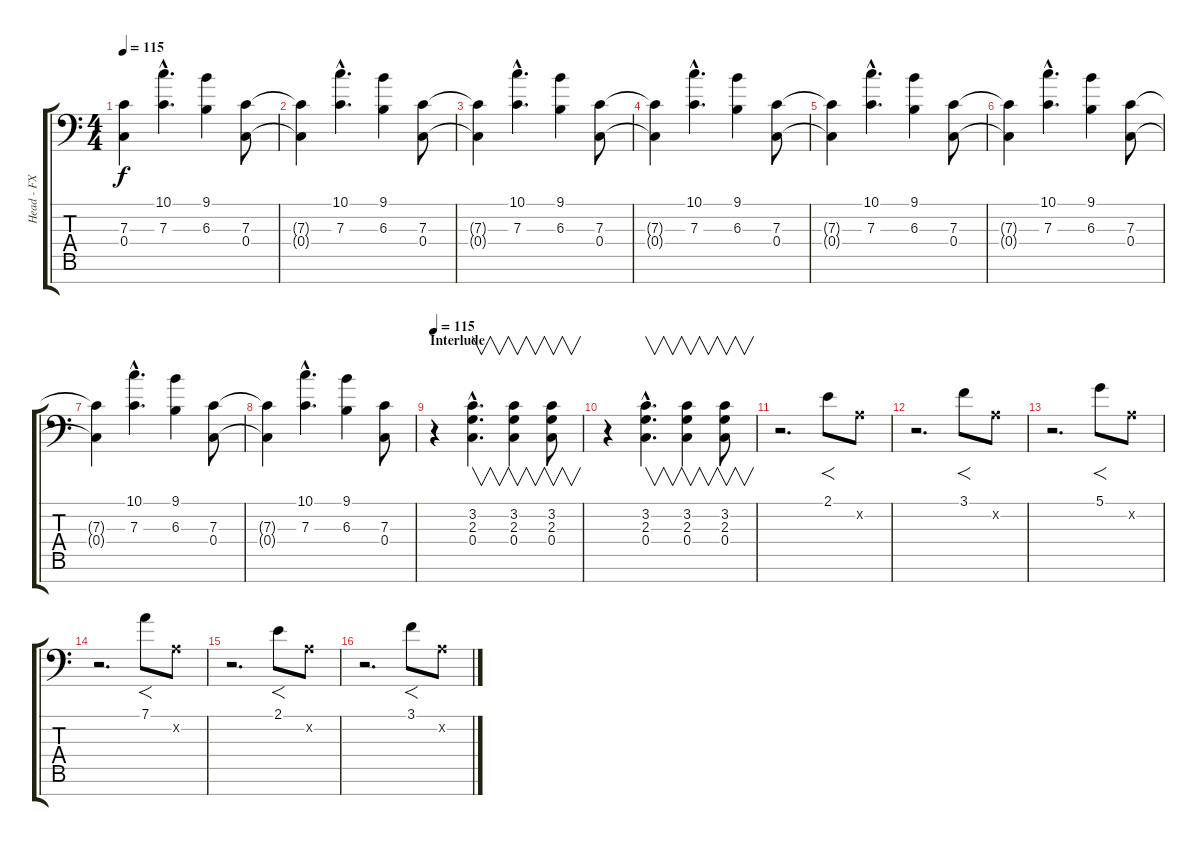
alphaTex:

\track ("Head - FX" "Head - FX") {instrument lead2sawtooth}
\staff {score tabs}
\tuning (D4 A3 F3 C3 G2 D2 A1) {hide}
\ts (4 4)
\tempo 115
\clef f4
\ks c
(7.3{t} 0.4{t}).4{dy f volume 10 balance 8 instrument lead2sawtooth} (10.1{hac} 7.3{hac}).4{d} (9.1 6.3).4 (7.3 0.4).8 |
(7.3{t} 0.4{t}).4 (10.1{hac} 7.3{hac}).4{d} (9.1 6.3).4 (7.3 0.4).8 |
(7.3{t} 0.4{t}).4 (10.1{hac} 7.3{hac}).4{d} (9.1 6.3).4 (7.3 0.4).8 |
(7.3{t} 0.4{t}).4 (10.1{hac} 7.3{hac}).4{d} (9.1 6.3).4 (7.3 0.4).8 |
(7.3{t} 0.4{t}).4 (10.1{hac} 7.3{hac}).4{d} (9.1 6.3).4 (7.3 0.4).8 |
(7.3{t} 0.4{t}).4 (10.1{hac} 7.3{hac}).4{d} (9.1 6.3).4 (7.3 0.4).8 |
(7.3{t} 0.4{t}).4 (10.1{hac} 7.3{hac}).4{d} (9.1 6.3).4 (7.3 0.4).8 |
(7.3{t} 0.4{t}).4 (10.1{hac} 7.3{hac}).4{d} (9.1 6.3).4 (7.3 0.4).8 |
\section ("" "Interlude")
\tempo 115
r.4{volume 10 balance 8 instrument lead2sawtooth} (3.2{hac} 2.3{hac} 0.4{hac}).4{v d} (3.2 2.3 0.4).4{v} (3.2 2.3 0.4).8{v} |
r.4 (3.2{hac} 2.3{hac} 0.4{hac}).4{v d} (3.2 2.3 0.4).4{v} (3.2 2.3 0.4).8{v} |
r.2{d volume 14 instrument electricguitarjazz} 2.1.8{f} 0.2{x}.8 |
r.2{d} 3.1.8{f} 0.2{x}.8 |
r.2{d} 5.1.8{f} 0.2{x}.8 |
r.2{d} 7.1.8{f} 0.2{x}.8 |
r.2{d} 2.1.8{f} 0.2{x}.8 |
r.2{d} 3.1.8{f} 0.2{x}.8
